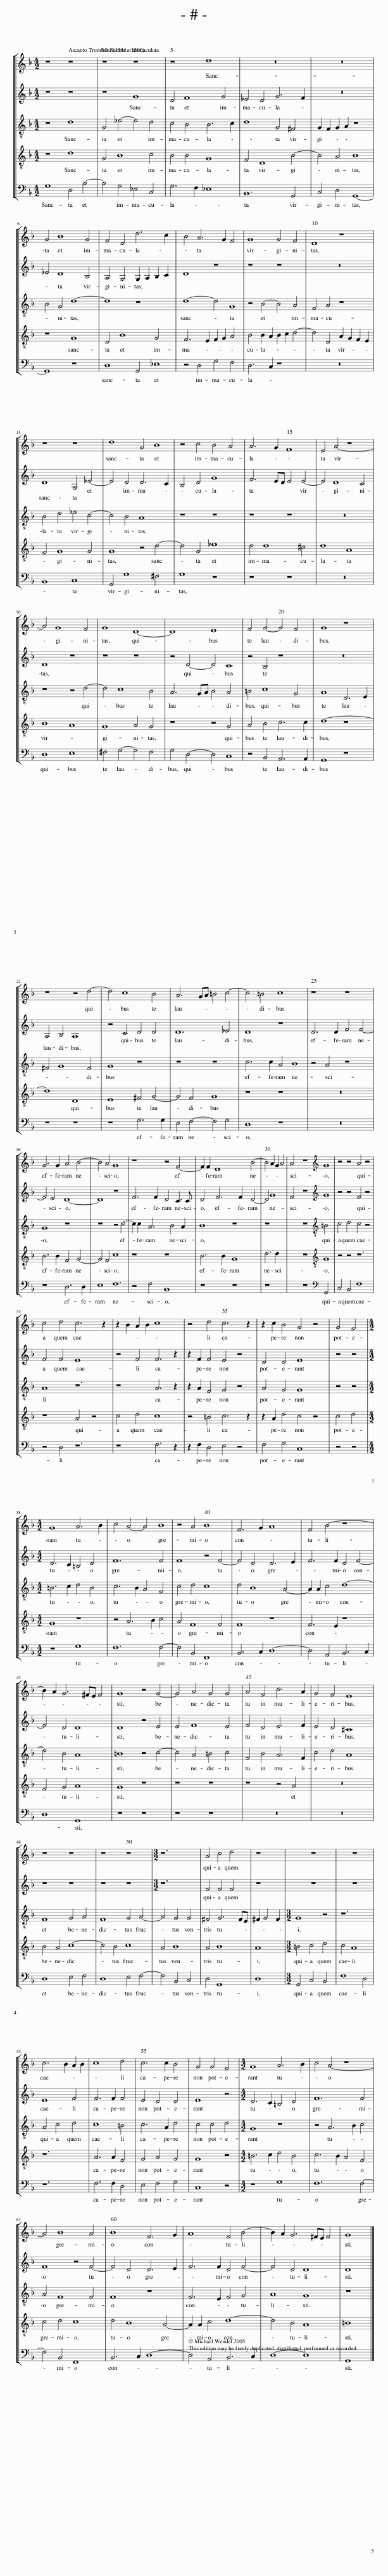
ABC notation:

X:1
%%score [ 1 2 3 4 5 ]
L:1/8
M:4/2
I:linebreak $
K:F
V:1 treble
V:2 treble
V:3 treble-8
V:4 treble-8
V:5 bass
V:1
 z8 z8 | z8 z8 | z8 d8 | z16 | z16 |$ %5
 G4 B8 G4 | F4 D4 d6 c2 | B4 A6 G2 F4 | G8 G4 F4 | D8 z8 |$ %10
 z8 z8 | d8 G4 B8 | z4 c4 B4 A4 | A6 G2 F8 | E4 A4- z8 |$ %15
 A4 G8 F4 | G8 D8- | D8 E8 | F4 G4- G4 F4 | G8 z8 |$ %20
 z8 z4 d4- | d4 c8 B4 | A6 GA =B4 c4- | c4 =B4 c8 | z8 z8 |$ %25
 G6 G2 A4 B4- | B4 A4 G8 | z8 z4 F4- | F2 F2 D8 B4- | B4 A2 G2 A4 A4 | %30
 z8[K:treble] G8 | z4 z4 A4 z4 |$ c4 d4 c6 z2 | z2 B2 A2 B2 c8 | z4 d4 c6 z2 | %35
 z2 c2 B4 G4 z4 | G4 F4 |$[M:4/2] G8 A6 B2 | c4 A4- A4 B8 | z4 A4 B8 | %40
 F6 G2 A8 | F4 B4- z8 |$ B2 A2 G6 ^FE F4 | G8 z4 G4- | G4 A4 G4 G4 | %45
 A4 F4 c6 A2 | G4 F4 E8 |$ z8 z8 | z8 z8 |[M:3/2] z12 | %50
 A4 c4 d4 | z8 | z12 | z12 |$ c6 B2 A2 B2 | %55
 c8 d4 | c6 c2 B4 | G4 G4 F4 |[M:4/2] G8 A6 B2 | c4 A4- z8 |$ %60
 A4 B8 A4 | B8 F6 G2 | A8 F4 B4- | B2 A2 G6 ^FE F4 | G8 |] %65
V:2
 z8 z8 | z8 G8 | D4 F8 G4 | _E4 D4 G6 F2 | z16 |$ %5
 _E4 D8 B,4 | A,4 G,4 G,2 A,2 B,2 C2 | D8 z8 | z8 z8 | z16 |$ %10
 D8 G,4 _E4- | E4 D4 D6 C2 | B,4 D4 G8 | F6 ED E4 E4- | E4 D8 C4 |$ %15
 D8 z8 | z8 z8 | z4 D4- D4 C8 | z4 B,4 z8 | z16 |$ %20
 A,4 B,4 A,8 | z4 C4 D4 D4 | D12 _E4 | D8 z8 | D6 D2 F4 F4- |$ %25
 F4 E4 D8- | D8 z8 | F6 F2 D4 C3 C | D4 F6 F2 D4- | D4 G8 F4 | %30
 z8[K:treble] G8 | z4 z4 F4 z4 |$ F4 F4 E8 | z4 F4 F6 z2 | z2 F2 F4 E4 z4 | %35
 D4 D4 E8 | z4 z4 |$[M:4/2] D6 C2 =B,4 D4 | F12 F4 | F8 z4 F4- | %40
 F4 D4 D6 E2 | F6 F2 D4 F4- |$ F4 D4 D8 | D8 z4 E4 | E4 F8 E4 | %45
 F4 D4 E6 F2 | E4 D4 ^C8 |$ z8 z8 | z8 z8 |[M:3/2] z12 | %50
 F4 F4 F4 | z8 | z12 | z12 |$ E8 F4 | %55
 F6 F2 F4 | E4 D4 D4 | E8 z4 |[M:4/2] D6 C2 =B,4 D4 | F12 F4 |$ %60
 F8 z4 F4- | F4 D4 D6 E2 | F6 F2 D4 F4- | F4 D4 D8 | D8 |] %65
V:3
 z8 d8 | G4 _e4- e4 d4 | c4 B4 B6 c2 | d8 G4 ^F4 | G2 F2 G2 A2 z8 |$ %5
 B4 G4 d8- | d8 z8 | d8- d4 G8 | z4 B4- B4 A4 | F4 A4 z8 |$ %10
 B4 d4 _e4 c4- | c4 B4 A8 | z8 z8 | z8 z8 | z16 |$ %15
 z8 z4 d4- | d4 c8 B4 | A6 GA B4 A4 | =B4 c8 G4 | A8 D6 E2 |$ %20
 ^F4 G8 F4 | G8 z8 | z8 z8 | c6 c2 A4 B8 | z4 A4 z8 |$ %25
 G8 z8 | z8 z4 c4- | c2 c2 A6 B4 A2 | B8 z8 | z8 | %30
 z8[K:treble-8] =B4 | c4 d4 c4 z4 |$ A8 z12 | z8 A6 z2 | z2 A2 F4 G4 z4 | %35
 A4 G4 G8 | z4 z4 |$[M:4/2] =B6 c2 d4 B4 | c6 B2 A4 F4 | c4 d4 c8 | %40
 d4 B8 A4- | A2 A2 c4 d8- |$ d4 B4 A8 | =B8 z4 c4- | c4 A4 =B4 c4 | %45
 F4 B4 A6 F2 | c4 d4 A8 |$ F8 G4 A4 | F8 G4 A4- | A4 G4 G4 | %50
 ^F4 G6 FE | ^F2 G4 F2 |[M:3/2] G8 z4 | z12 |$ A4 c4 d4 | %55
 c8 =B4 | c6 A2 d4 | c4 c4 d4 |[M:4/2] G8 z8 | z4 A6 B2 c4 |$ %60
 A4 F8 F4 | F8 z8 | F6 E2 F4 G4 | A8 G8 | z8 |] %65
V:4
 z8 d8 | G4 B8 c4 | B4 B4 G8 | F4 D8 B4- | B4 A4 B8 |$ %5
 z8 G8 | D4 B8 G4 | F6 E2 F2 G2 A4 | B4 B2 A2 B2 c2 d4- | d4 D4 A2 G2 F2 E2 |$ %10
 F4 G8 G4 | G8 z4 d4- | d4 G4 _e8 | d4 d8 ^c4 | d8 A8 |$ %15
 B8 A8 | G8 A4 G4 | z8 z4 G4 | A4 B4 c6 c2 | d8- z8 |$ %20
 d8 D8 | E8 ^F4 G4- | G4 F4 G8 | z8 z8 | z16 |$ %25
 B6 B2 F4 G4- | G4 F4 c8 | z8 z8 | B6 B2 G8 | d6 d2 | %30
 z8[K:treble-8] G8 | z4 z4 z12 |$ z8 A4 z4 | c4 d4 c8 | z4 =B4 c6 z2 | %35
 z2 A2 d4 c4 z4 | c4 d4 |$[M:4/2] G8 z8 | z4 A6 B2 c4 | A4 F8 F4 | %40
 F8 z8 | F6 E2 z8 |$ F4 G4 A8 | G8 z8 | z8 z8 | %45
 z8 z4 A4 | z16 |$ B4 A4 c8- | c4 B4 c8 | A4 B8 | %50
 A4 B8 | A8 |[M:3/2] =B4 c4 d4 | c4 A8 |$ z12 | %55
 A6 A2 F4 | G4 A4 G4 | G8 z4 |[M:4/2] =B6 c2 d4 B4 | c6 B2 A4 F4 |$ %60
 c4 d4 c8 | d4 B8 A4- | A2 A2 c4 d8- | d4 B4 A8 | =B8 |] %65
V:5
 G,8 D,4 B,4- | B,4 G,4 _E,4 C,4 | G,6 F,2 _E,8 | B,,12 G,,4 | C,4 D,4 G,,8- |$ %5
 G,,8 z8 | D,8 G,,4 _E,8 | z4 D,4 G,4 F,4 | D,6 C,2 z8 | z16 |$ %10
 B,,8 C,8 | G,,4 G,8 ^F,4 | G,8 z8 | z8 z8 | z16 |$ %15
 D,8 E,8 | ^F,4 G,4- G,4 F,4 | G,4 D,4- D,4 C,8 | z4 B,,4 A,,6 A,,2 | G,,8 z8 |$ %20
 z8 z8 | z8 G,6 G,2 | E,4 F,4- F,4 G,4 | D,8 z8 | z16 |$ %25
 z8 D,6 D,2 | E,8 F,12 | z4 F,4 B,,8 | z8 z8 | z8 | %30
 z8[K:bass] G,,4 | C,4 B,,4 F,8 |$ z4 D,4 z12 | z8 F,6 z2 | z2 F,2 D,4 E,4 z4 | %35
 F,4 G,4 C,8 | z4 z4 |$[M:4/2] z8 G,8 | F,12 F,4- | F,4 B,,4 F,,8 | %40
 B,,6 C,2 D,8- | D,4 A,,4 B,,6 C,2 |$ D,8 G,,8 | z8 z8 | z8 z8 | %45
 z16 | z16 |$ D,8 E,4 F,4 | D,8 E,4 F,4- | F,4 B,,4 C,4 | %50
 D,4 G,,8 | D,8 |[M:3/2] G,,4 C,4 B,,4 | F,8 D,4 |$ z12 | %55
 F,6 F,2 D,4 | E,4 F,4 G,4 | C,8 z4 |[M:4/2] z8 G,8 | F,12 F,4- |$ %60
 F,4 B,,4 F,,8 | B,,6 C,2 D,8- | D,4 A,,4 B,,6 C,2 | D,8- D,8 | G,,8 |] %65
